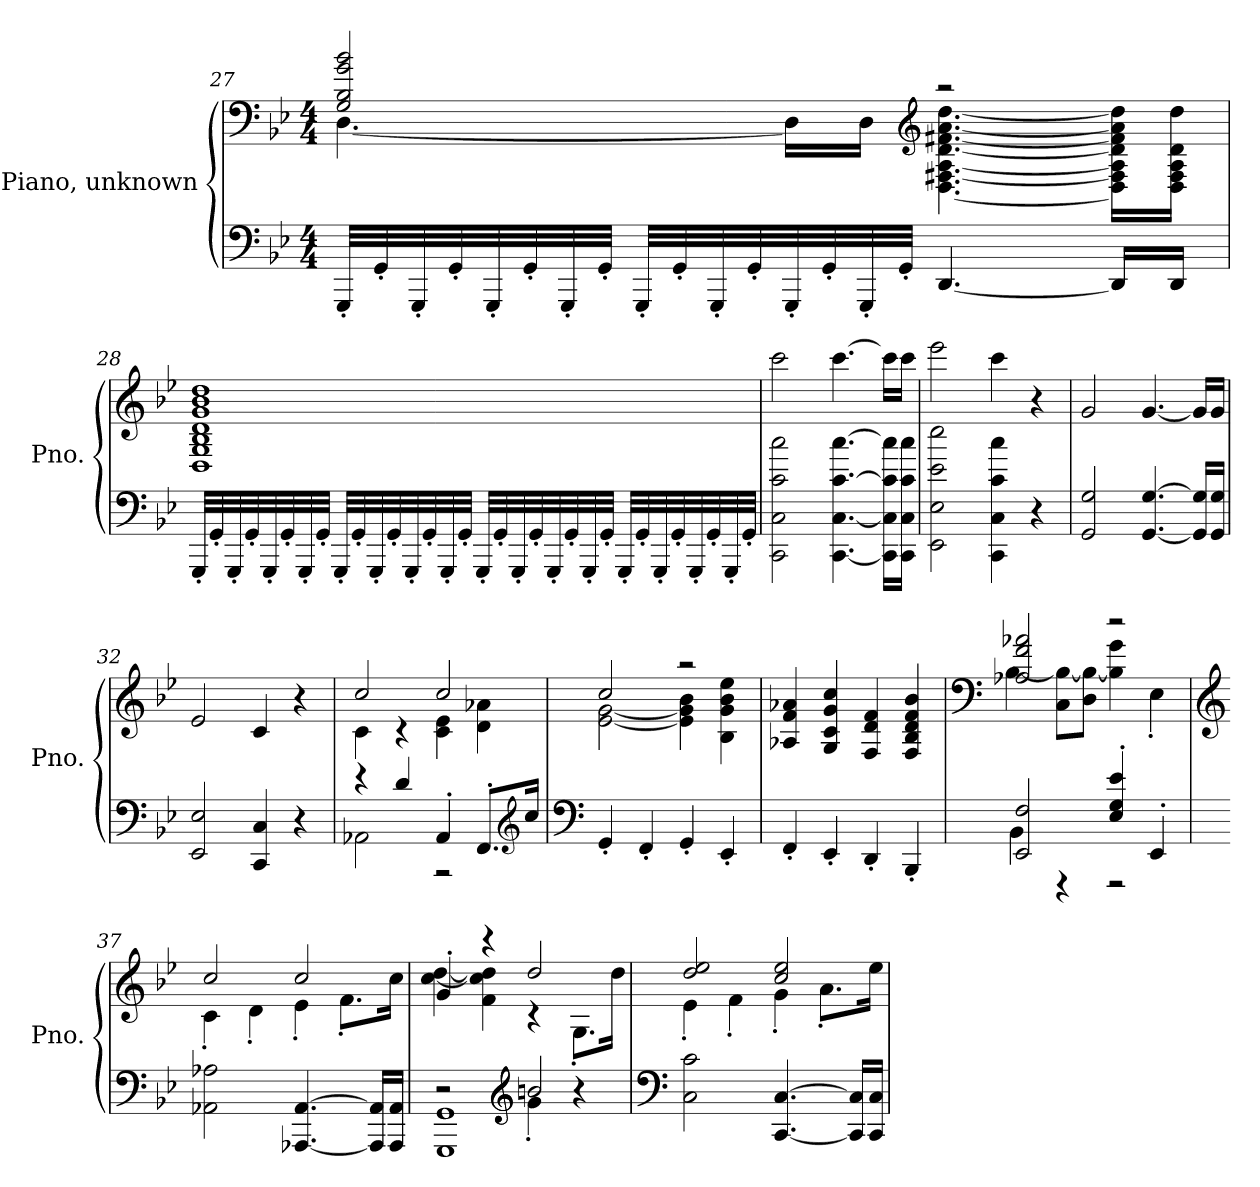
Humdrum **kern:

**kern	**kern
*part1	*part1
*staff2	*staff1
*I"Piano, unknown	*
*I'Pno.	*
!!LO:LB:g=z
*clefF4	*clefF4
*k[b-e-]	*k[b-e-]
*M4/4	*M4/4
=27	=27
*	*^
32GGG'/LLL	2G/ 2B-/ 2g/ 2b-/	[4.D\
32GG'/	.	.
32GGG'/	.	.
32GG'/	.	.
32GGG'/	.	.
32GG'/	.	.
32GGG'/	.	.
32GG'/JJJ	.	.
32GGG'/LLL	.	.
32GG'/	.	.
32GGG'/	.	.
32GG'/	.	.
32GGG'/	.	16D\LL]
32GG'/	.	.
32GGG'/	.	16D\JJ
32GG'/JJJ	.	.
*	*clefG2	*
[4.DD/	2r	[4.D\ [4.F#X\ [4.A\ [4.d\ [4.f#X\ [4.a\ [4.dd\
16DD/LL]	.	16D\] 16F#\] 16A\] 16d\] 16f#\] 16a\] 16dd\]LL
16DD/JJ	.	16D\ 16F#\ 16A\ 16d\ 16dd\JJ
*	*v	*v
!!LO:LB:g=z
=28	=28
32GGG'/LLL	1D 1G 1B- 1d 1g 1b- 1dd
32GG'/	.
32GGG'/	.
32GG'/	.
32GGG'/	.
32GG'/	.
32GGG'/	.
32GG'/JJJ	.
32GGG'/LLL	.
32GG'/	.
32GGG'/	.
32GG'/	.
32GGG'/	.
32GG'/	.
32GGG'/	.
32GG'/JJJ	.
32GGG'/LLL	.
32GG'/	.
32GGG'/	.
32GG'/	.
32GGG'/	.
32GG'/	.
32GGG'/	.
32GG'/JJJ	.
32GGG'/LLL	.
32GG'/	.
32GGG'/	.
32GG'/	.
32GGG'/	.
32GG'/	.
32GGG'/	.
32GG'/JJJ	.
=29	=29
2CC\ 2C\ 2c\ 2cc\	2ccc\
[4.CC\ [4.C\ [4.c\ [4.cc\	[4.ccc\
16CC\] 16C\] 16c\] 16cc\]LL	16ccc\LL]
16CC\ 16C\ 16c\ 16cc\JJ	16ccc\JJ
=30	=30
2EE-\ 2E-\ 2e-\ 2ee-\	2eee-\
4CC\ 4C\ 4c\ 4cc\	4ccc\
4r	4r
!!LO:LB:g=z
=31	=31
2GG/ 2G/	2g/
[4.GG/ [4.G/	[4.g/
16GG/] 16G/]LL	16g/LL]
16GG/ 16G/JJ	16g/JJ
=32	=32
2EE-/ 2E-/	2e-/
4CC/ 4C/	4c/
4r	4r
=33	=33
*^	*^
4r	2AA-X\	2cc/	4c\
4d/	.	.	4r
4AA-'/	2r	2cc/	4c\ 4e-\
8.FF'/L	.	.	4d\ 4a-X\
*clefG2	*	*	*
16cc/Jk	.	.	.
*v	*v	*	*
=34	=34	=34
*clefF4	*	*
4GG'/	2cc/	[2e-\ [2g\
4FF'/	.	.
4GG'/	2r	4e-\] 4g\] 4b-\
4EE-'/	.	4B-\ 4g\ 4b-\ 4ee-\
*	*v	*v
=35	=35
4FF'/	4A-X/ 4f/ 4a-X/
4EE-'/	4G/ 4c/ 4g/ 4cc/
4DD'/	4F/ 4d/ 4f/
4BBB-'/	4F/ 4B-/ 4d/ 4f/ 4b-/
=36	=36
*	*clefF4
*^	*^
2EE-/ 2F/	4BB-\	2A-X/ 2f/ 2a-X/	[4B-\
.	4r	.	8C\ 8B-\_L
.	.	.	8D\ 8B-\_J
4E-/' 4G/' 4e-/'	2r	2r	4B-\] 4g\
4EE-'/	.	.	4E-'\
*v	*v	*	*
!!LO:LB:g=z	!!
=37	=37	=37
*	*clefG2	*
2AA-X\ 2A-X\	2cc/	4c'\
.	.	4d'\
[4.AAA-X/ [4.AA-/	2cc/	4e-'\
.	.	8.f'\L
16AAA-/] 16AA-/]LL	.	.
16AAA-/ 16AA-/JJ	.	16cc\Jk
=38	=38	=38
*^	*	*
*	*^	*	*
2r	2r	1GGG 1GG	4g'/	[4cc\ [4dd\
.	.	.	4r	4f\ 4cc\] 4dd\]
*clefG2	*	*	*	*
2bn/	4g'\	.	2dd/	4r
.	4r	.	.	8.G'\L
.	.	.	.	16dd\Jk
*v	*v	*v	*	*
=39	=39	=39
*clefF4	*	*
2C\ 2c\	2dd/ 2ee-/	4e-'\
.	.	4f'\
[4.CC/ [4.C/	2cc/ 2ee-/	4g'\
.	.	8.a'\L
16CC/] 16C/]LL	.	.
16CC/ 16C/JJ	.	16ee-\Jk
*	*v	*v
=	=
*-	*-
